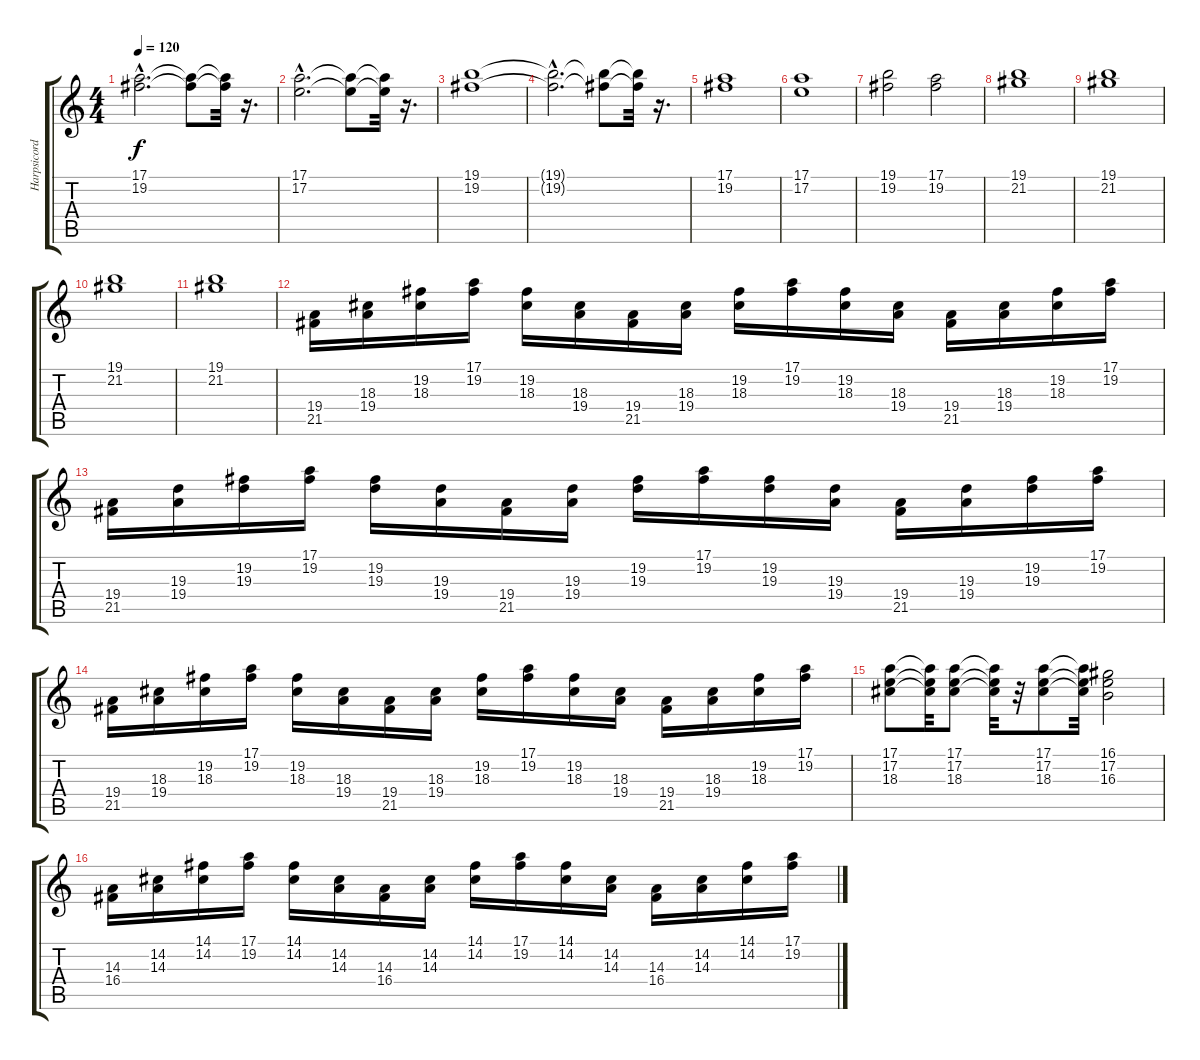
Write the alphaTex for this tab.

\track ("Harpsicord" "Harpsicord") {instrument harpsichord}
\staff {score tabs}
\tuning (E4 B3 G3 D3 A2 E2) {hide}
\ts (4 4)
\tempo 120
\clef g2
\ks c
(17.1{hac} 19.2{hac}).2{d dy f volume 10} (17.1{t} 19.2{t}).8 (17.1{t} 19.2{t}).32 r.16{d} |
(17.1{hac} 17.2{hac}).2{d} (17.1{t} 17.2{t}).8 (17.1{t} 17.2{t}).32 r.16{d} |
(19.1 19.2).1 |
(19.1{hac t} 19.2{hac t}).2{d} (19.1{t} 19.2{t}).8 (19.1{t} 19.2{t}).32 r.16{d} |
(17.1 19.2).1 |
(17.1 17.2).1 |
(19.1 19.2).2 (17.1 19.2).2 |
(19.1 21.2).1 |
(19.1 21.2).1 |
(19.1 21.2).1 |
(19.1 21.2).1 |
(19.4 21.5).16 (18.3 19.4).16 (19.2 18.3).16 (17.1 19.2).16 (19.2 18.3).16 (18.3 19.4).16 (19.4 21.5).16 (18.3 19.4).16 (19.2 18.3).16 (17.1 19.2).16 (19.2 18.3).16 (18.3 19.4).16 (19.4 21.5).16 (18.3 19.4).16 (19.2 18.3).16 (17.1 19.2).16 |
(19.4 21.5).16 (19.3 19.4).16 (19.2 19.3).16 (17.1 19.2).16 (19.2 19.3).16 (19.3 19.4).16 (19.4 21.5).16 (19.3 19.4).16 (19.2 19.3).16 (17.1 19.2).16 (19.2 19.3).16 (19.3 19.4).16 (19.4 21.5).16 (19.3 19.4).16 (19.2 19.3).16 (17.1 19.2).16 |
(19.4 21.5).16 (18.3 19.4).16 (19.2 18.3).16 (17.1 19.2).16 (19.2 18.3).16 (18.3 19.4).16 (19.4 21.5).16 (18.3 19.4).16 (19.2 18.3).16 (17.1 19.2).16 (19.2 18.3).16 (18.3 19.4).16 (19.4 21.5).16 (18.3 19.4).16 (19.2 18.3).16 (17.1 19.2).16 |
(17.1 17.2 18.3).8 (17.1{t} 17.2{t} 18.3{t}).32 (17.1 17.2 18.3).8 (17.1{t} 17.2{t} 18.3{t}).32 r.32 (17.1 17.2 18.3).8 (17.1{t} 17.2{t} 18.3{t}).32 (16.1 17.2 16.3).2 |
(14.3 16.4).16 (14.2 14.3).16 (14.1 14.2).16 (17.1 19.2).16 (14.1 14.2).16 (14.2 14.3).16 (14.3 16.4).16 (14.2 14.3).16 (14.1 14.2).16 (17.1 19.2).16 (14.1 14.2).16 (14.2 14.3).16 (14.3 16.4).16 (14.2 14.3).16 (14.1 14.2).16 (17.1 19.2).16
